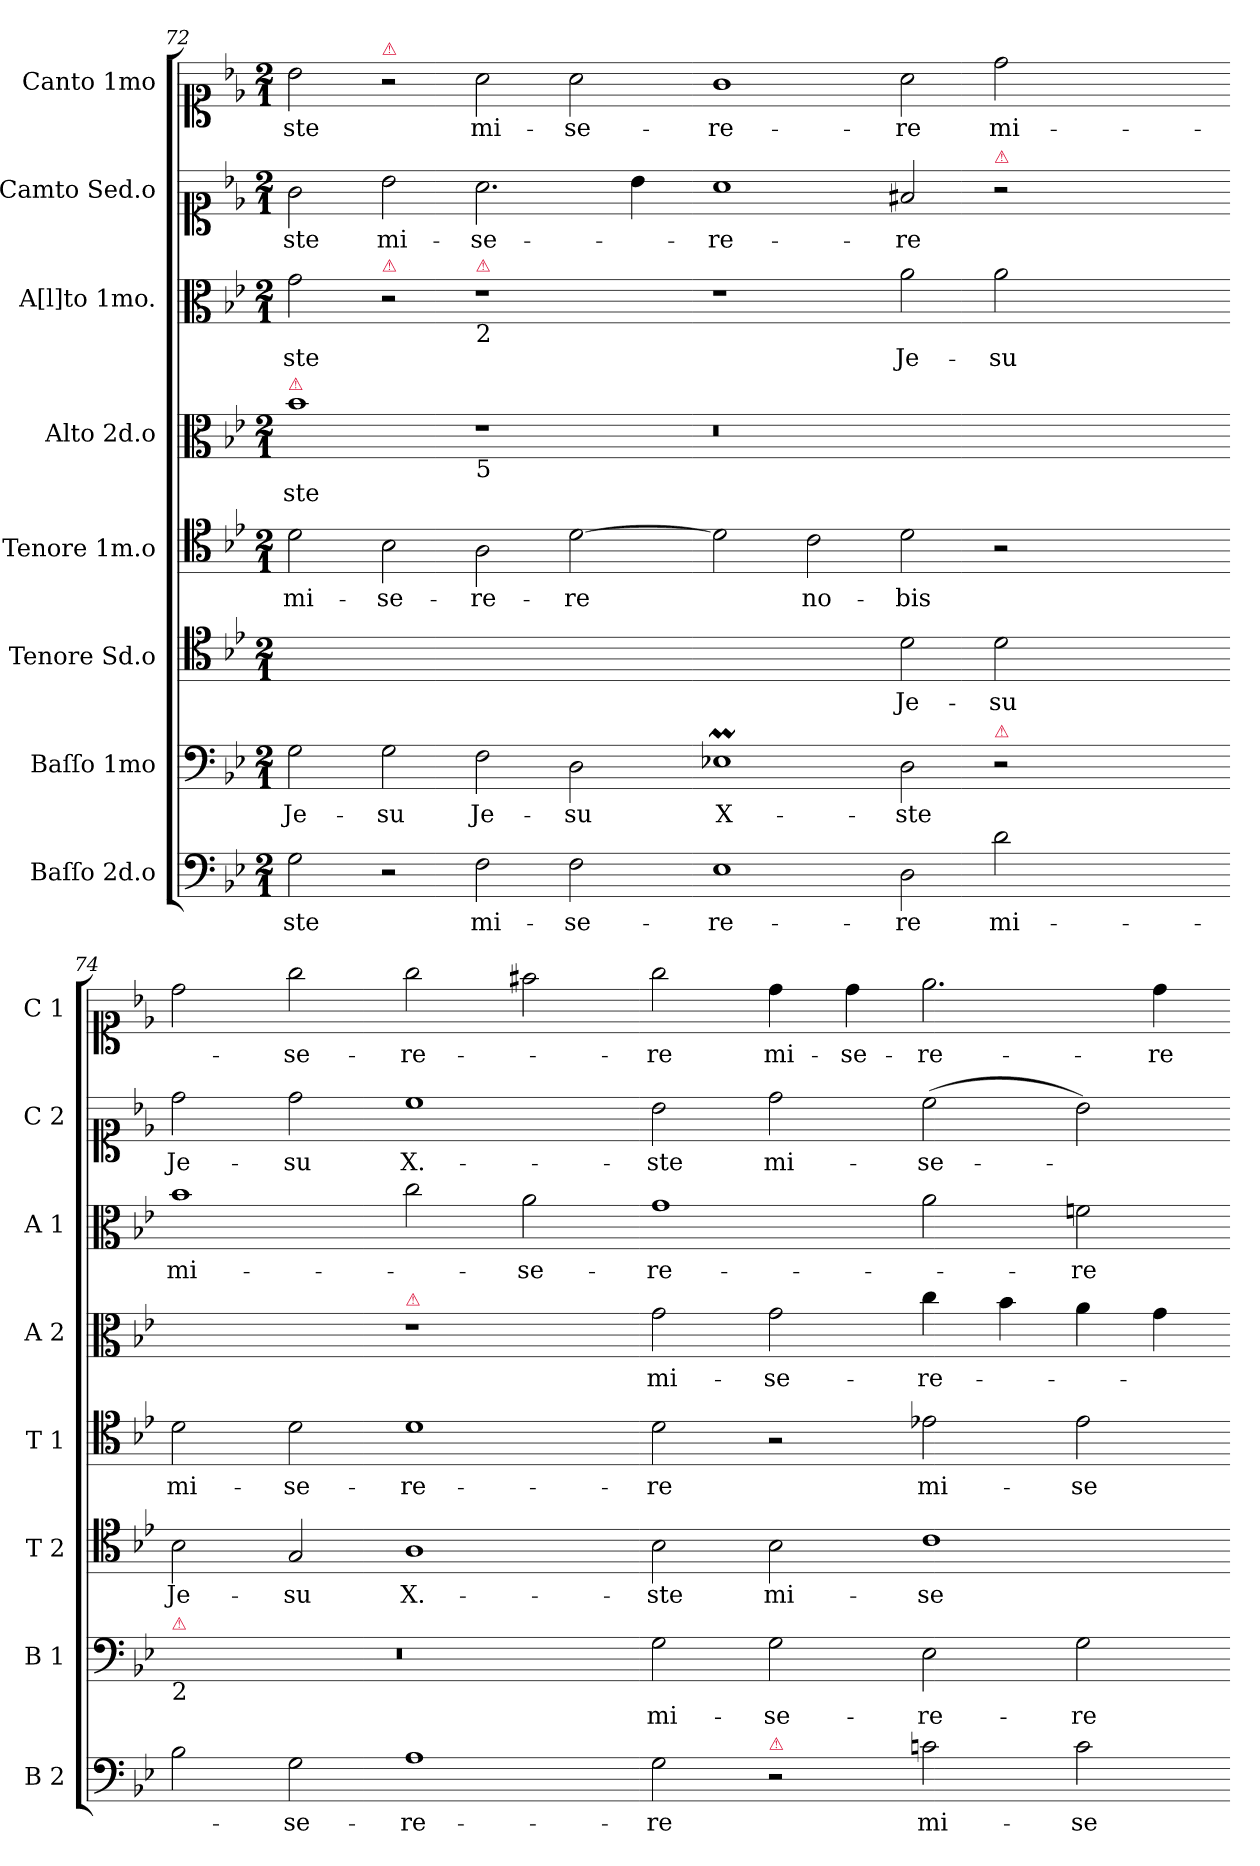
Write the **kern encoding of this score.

**kern	**text	**kern	**text	**kern	**text	**kern	**text	**kern	**text	**kern	**text	**kern	**text	**kern	**text
*part8	*part8	*part7	*part7	*part6	*part6	*part5	*part5	*part4	*part4	*part3	*part3	*part2	*part2	*part1	*part1
*staff8	*staff8	*staff7	*staff7	*staff6	*staff6	*staff5	*staff5	*staff4	*staff4	*staff3	*staff3	*staff2	*staff2	*staff1	*staff1
*I"Baſſo 2d.o	*	*I"Baſſo 1mo	*	*I"Tenore Sd.o	*	*I"Tenore 1m.o	*	*I"Alto 2d.o	*	*I"A[l]to 1mo.	*	*I"Camto Sed.o	*	*I"Canto 1mo	*
*I'B 2	*	*I'B 1	*	*I'T 2	*	*I'T 1	*	*I'A 2	*	*I'A 1	*	*I'C 2	*	*I'C 1	*
*clefF4	*	*clefF4	*	*clefC4	*	*clefC4	*	*clefC3	*	*clefC3	*	*clefC1	*	*clefC1	*
*k[b-e-]	*	*k[b-e-]	*	*k[b-e-]	*	*k[b-e-]	*	*k[b-e-]	*	*k[b-e-]	*	*k[b-e-]	*	*k[b-e-]	*
*M2/1	*	*M2/1	*	*M2/1	*	*M2/1	*	*M2/1	*	*M2/1	*	*M2/1	*	*M2/1	*
=72	=72	=72	=72	=72	=72	=72	=72	=72	=72	=72	=72	=72	=72	=72	=72
!	!	!	!	!	!	!	!	!LO:TX:a:color=crimson:t=⚠	!	!	!	!	!	!	!
2G\	-ste	2G\	Je-	0ryy	.	2d\	mi-	1b-	-ste	2g\	-ste	2g\	-ste	2b-\	-ste
!	!	!	!	!	!	!	!	!	!	!	!	!	!	!LO:TX:a:color=crimson:t=⚠	!
!	!	!	!	!	!	!	!	!	!	!LO:TX:a:color=crimson:t=⚠	!	!	!	!	!
2r	.	2G\	-su	.	.	2B-\	-se-	.	.	2r	.	2b-\	mi-	2r	.
!	!	!	!	!	!	!	!	!	!	!LO:TX:b:t=2	!	!	!	!	!
!	!	!	!	!	!	!	!	!	!	!LO:TX:a:color=crimson:t=⚠	!	!	!	!	!
!	!	!	!	!	!	!	!	!LO:TX:b:t=5	!	!	!	!	!	!	!
2F\	mi-	2F\	Je-	.	.	2A\	-re-	1r	.	1r	.	2.a\	-se-	2a\	mi-
2F\	-se-	2D\	-su	.	.	[2d\	-re	.	.	.	.	.	.	2a\	-se-
.	.	.	.	.	.	.	.	.	.	.	.	4b-\	.	.	.
=73-	=73-	=73-	=73-	=73-	=73-	=73-	=73-	=73-	=73-	=73-	=73-	=73-	=73-	=73-	=73-
1E-	-re-	1E-XM	X-	1ryy	.	2d\]	.	0.r	.	1r	.	1a	-re-	1g	-re-
.	.	.	.	.	.	2c\	no-	.	.	.	.	.	.	.	.
2D\	-re	2D\	-ste	2d\	Je-	2d\	-bis	.	.	2a\	Je-	2f#X/	-re	2a\	-re
!	!	!	!	!	!	!	!	!	!	!	!	!LO:TX:a:color=crimson:t=⚠	!	!	!
!	!	!LO:TX:a:color=crimson:t=⚠	!	!	!	!	!	!	!	!	!	!	!	!	!
2d\	mi-	2r	.	2d\	-su	2r	.	.	.	2a\	-su	2r	.	2dd\	mi-
1ryy	.	1ryy	.	1ryy	.	1ryy	.	.	.	1ryy	.	1ryy	.	1ryy	.
=74-	=74-	=74-	=74-	=74-	=74-	=74-	=74-	=74-	=74-	=74-	=74-	=74-	=74-	=74-	=74-
!	!	!LO:TX:b:t=2	!	!	!	!	!	!	!	!	!	!	!	!	!
!	!	!LO:TX:a:color=crimson:t=⚠	!	!	!	!	!	!	!	!	!	!	!	!	!
2B-\	.	0r	.	2B-\	Je-	2d\	mi-	1ryy	.	1b-	mi-	2dd\	Je-	2dd\	.
2G\	-se-	.	.	2G/	-su	2d\	-se-	.	.	.	.	2dd\	-su	2gg\	-se-
!	!	!	!	!	!	!	!	!LO:TX:a:color=crimson:t=⚠	!	!	!	!	!	!	!
1A	-re-	.	.	1A	X.-	1d	-re-	1r	.	2cc\	.	1cc	X.-	2gg\	-re-
.	.	.	.	.	.	.	.	.	.	2a\	-se-	.	.	2ff#X\	.
=75-	=75-	=75-	=75-	=75-	=75-	=75-	=75-	=75-	=75-	=75-	=75-	=75-	=75-	=75-	=75-
2G\	-re	2G\	mi-	2B-\	-ste	2d\	-re	2g\	mi-	1g	-re-	2b-\	-ste	2gg\	-re
!LO:TX:a:color=crimson:t=⚠	!	!	!	!	!	!	!	!	!	!	!	!	!	!	!
2r	.	2G\	-se-	2B-\	mi-	2r	.	2g\	-se-	.	.	2dd\	mi-	4dd\	mi-
.	.	.	.	.	.	.	.	.	.	.	.	.	.	4dd\	-se-
2cn\	mi-	2E-\	-re-	1c	-se-	2e-X\	mi-	4cc\	-re-	2a\	.	(>2cc\	-se-	2.ee-\	-re-
.	.	.	.	.	.	.	.	4b-\	.	.	.	.	.	.	.
2c\	-se-	2G\	-re	.	.	2e-\	-se-	4a\	.	2fn\	-re	2b-\)	.	.	.
.	.	.	.	.	.	.	.	4g\	.	.	.	.	.	4dd\	-re
=-	=-	=-	=-	=-	=-	=-	=-	=-	=-	=-	=-	=-	=-	=-	=-
*-	*-	*-	*-	*-	*-	*-	*-	*-	*-	*-	*-	*-	*-	*-	*-
